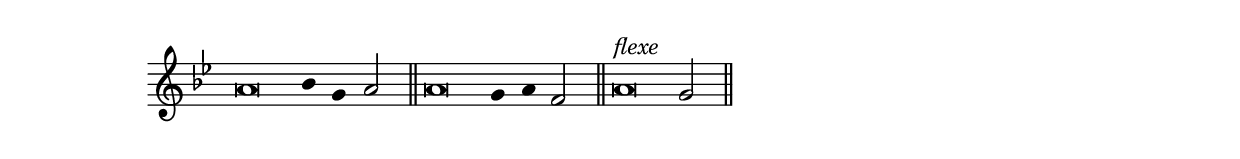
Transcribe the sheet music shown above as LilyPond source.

%% Do not edit this file; it is automatically
%% generated from LSR http://lsr.dsi.unimi.it
%% This file is in the public domain.
\version "2.12.2"

\header {
  lsrtags = "rhythms, vocal-music, ancient-notation, contexts-and-engravers"

%% Translation of GIT committish: a874fda3641c9e02f61be5c41b215b8304b8ed00
  texidoces = "
Este tipo de notación se utiliza para el canto de los Salmos, en
que las estrofas no siempre tienen la misma longitud.

"
  doctitlees = "Notación de responsos o salmos"

%% Translation of GIT committish: ab9e3136d78bfaf15cc6d77ed1975d252c3fe506

  texidocde = "
Diese Form der Notation wird benutzt für die Notation von Psalmen, in denen
die Strophen nicht die gleiche Länge haben.

"
  doctitlede = "Psalmennotation"


  texidoc = "
This form of notation is used for the chant of the Psalms, where verses
aren't always the same length.

"
  doctitle = "Chant or psalms notation"
} % begin verbatim

stemOn = { \revert Staff.Stem #'transparent }
stemOff = { \override Staff.Stem #'transparent = ##t }

\score {
  \new Staff \with { \remove "Time_signature_engraver" }
  {
    \key g \minor
    \cadenzaOn
    \stemOff a'\breve bes'4 g'4
    \stemOn a'2 \bar "||"
    \stemOff a'\breve g'4 a'4
    \stemOn f'2 \bar "||"
    \stemOff a'\breve^\markup { \italic flexe }
    \stemOn g'2 \bar "||"
  }
}

